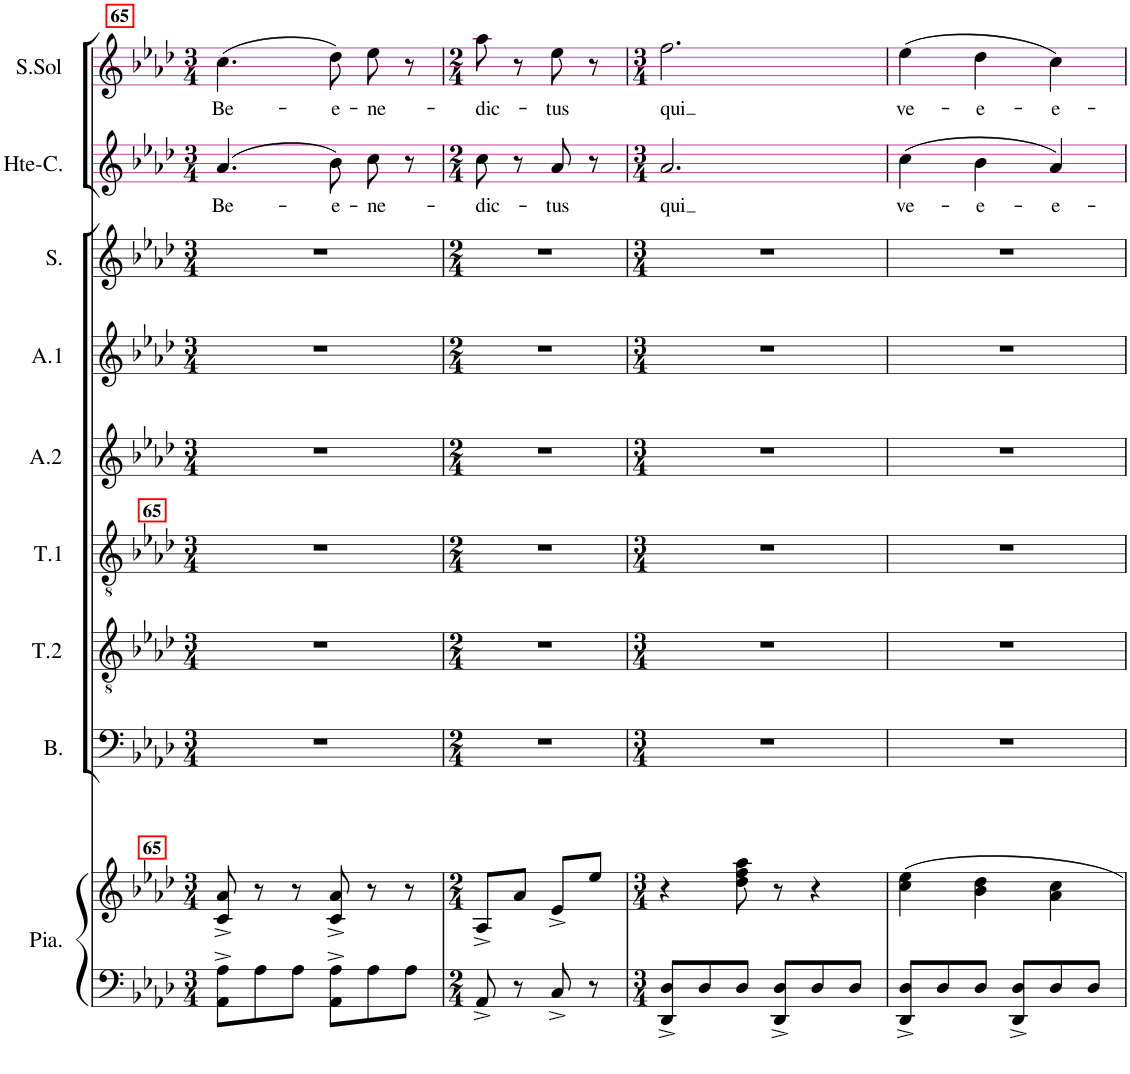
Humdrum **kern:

**kern	**kern	**kern	**kern	**kern	**kern	**kern	**kern	**kern	**text	**kern	**text
*part9	*part9	*part8	*part7	*part6	*part5	*part4	*part3	*part2	*part2	*part1	*part1
*staff10	*staff9	*staff8	*staff7	*staff6	*staff5	*staff4	*staff3	*staff2	*staff2	*staff1	*staff1
*I"Piano	*	*I"Basse	*I"Ténor 2	*I"Ténor 1	*I"Alto 2	*I"Alto 1	*I"Soprano	*I"Hte-Contre	*	*I"Soprane Sol	*
*I'Pia.	*	*I'B.	*I'T.2	*I'T.1	*I'A.2	*I'A.1	*I'S.	*I'Hte-C.	*	*I'S.Sol	*
!!LO:PB:g=z
*clefF4	*clefG2	*clefF4	*clefGv2	*clefGv2	*clefG2	*clefG2	*clefG2	*clefG2	*	*clefG2	*
*k[b-e-a-d-]	*k[b-e-a-d-]	*k[b-e-a-d-]	*k[b-e-a-d-]	*k[b-e-a-d-]	*k[b-e-a-d-]	*k[b-e-a-d-]	*k[b-e-a-d-]	*k[b-e-a-d-]	*	*k[b-e-a-d-]	*
*M3/4	*M3/4	*M3/4	*M3/4	*M3/4	*M3/4	*M3/4	*M3/4	*M3/4	*	*M3/4	*
=65	=65	=65	=65	=65	=65	=65	=65	=65	=65	=65	=65
!	!	!	!	!LO:TX:a:B:t=65	!	!	!	!	!	!	!
!	!LO:TX:a:B:t=65	!	!	!	!	!	!	!	!	!	!
!	!	!	!	!	!	!	!	!	!LO:LY:b	!	!LO:LY:b
8AA-\^ 8A-\^L	8c/^ 8a-/^	2.r	2.r	2.r	2.r	2.r	2.r	(4.a-/	Be-	(4.cc\	Be-
8A-\	8r	.	.	.	.	.	.	.	.	.	.
8A-\J	8r	.	.	.	.	.	.	.	.	.	.
!	!	!	!	!	!	!	!	!	!LO:LY:b	!	!LO:LY:b
8AA-\^ 8A-\^L	8c/^ 8a-/^	.	.	.	.	.	.	8b-\)	-e-	8dd-\)	-e-
!	!	!	!	!	!	!	!	!	!LO:LY:b	!	!LO:LY:b
8A-\	8r	.	.	.	.	.	.	8cc\	-ne-	8ee-\	-ne-
8A-\J	8r	.	.	.	.	.	.	8r	.	8r	.
=66	=66	=66	=66	=66	=66	=66	=66	=66	=66	=66	=66
*M2/4	*M2/4	*M2/4	*M2/4	*M2/4	*M2/4	*M2/4	*M2/4	*M2/4	*	*M2/4	*
!	!	!	!	!	!	!	!	!	!LO:LY:b	!	!LO:LY:b
8AA-^/	8A-^/L	2r	2r	2r	2r	2r	2r	8cc\	-dic-	8aa-\	-dic-
8r	8a-/J	.	.	.	.	.	.	8r	.	8r	.
!	!	!	!	!	!	!	!	!	!LO:LY:b	!	!LO:LY:b
8C^/	8e-^/L	.	.	.	.	.	.	8a-/	-tus	8ee-\	-tus
8r	8ee-/J	.	.	.	.	.	.	8r	.	8r	.
=67	=67	=67	=67	=67	=67	=67	=67	=67	=67	=67	=67
*M3/4	*M3/4	*M3/4	*M3/4	*M3/4	*M3/4	*M3/4	*M3/4	*M3/4	*	*M3/4	*
!	!	!	!	!	!	!	!	!	!LO:LY:b	!	!LO:LY:b
8DD-/^< 8D-/^<L	4r	2.r	2.r	2.r	2.r	2.r	2.r	2.a-/	-qui	2.ff\	-qui
8D-/	.	.	.	.	.	.	.	.	.	.	.
8D-/J	8dd-\ 8ff\ 8aa-\	.	.	.	.	.	.	.	.	.	.
8DD-/^< 8D-/^<L	8r	.	.	.	.	.	.	.	.	.	.
8D-/	4r	.	.	.	.	.	.	.	.	.	.
8D-/J	.	.	.	.	.	.	.	.	.	.	.
=68	=68	=68	=68	=68	=68	=68	=68	=68	=68	=68	=68
!	!	!	!	!	!	!	!	!	!LO:LY:b	!	!LO:LY:b
8DD-/^< 8D-/^<L	4cc\ 4ee-\	2.r	2.r	2.r	2.r	2.r	2.r	(4cc\	ve-	(4ee-\	ve-
8D-/	.	.	.	.	.	.	.	.	.	.	.
!	!	!	!	!	!	!	!	!	!LO:LY:b	!	!LO:LY:b
8D-/J	4b-\ 4dd-\	.	.	.	.	.	.	4b-\	-e-	4dd-\	-e-
8DD-/^< 8D-/^<L	.	.	.	.	.	.	.	.	.	.	.
!	!	!	!	!	!	!	!	!	!LO:LY:b	!	!LO:LY:b
8D-/	4a-\ 4cc\	.	.	.	.	.	.	4a-/)	-e-	4cc\)	-e-
8D-/J	.	.	.	.	.	.	.	.	.	.	.
=	=	=	=	=	=	=	=	=	=	=	=
*-	*-	*-	*-	*-	*-	*-	*-	*-	*-	*-	*-
